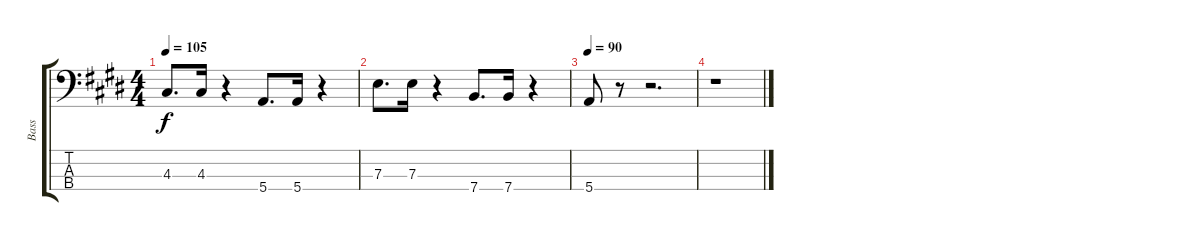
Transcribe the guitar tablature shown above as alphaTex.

\track ("Bass" "Bass") {instrument electricbassfinger}
\staff {score tabs}
\tuning (G2 D2 A1 E1) {hide}
\ts (4 4)
\tempo 105
\clef f4
\ks c#minor
4.3.8{d dy f} 4.3.16 r.4 5.4.8{d} 5.4.16 r.4 |
7.3.8{d} 7.3.16 r.4 7.4.8{d} 7.4.16 r.4 |
\tempo 90
5.4.8 r.8 r.2{d} |
r.1
